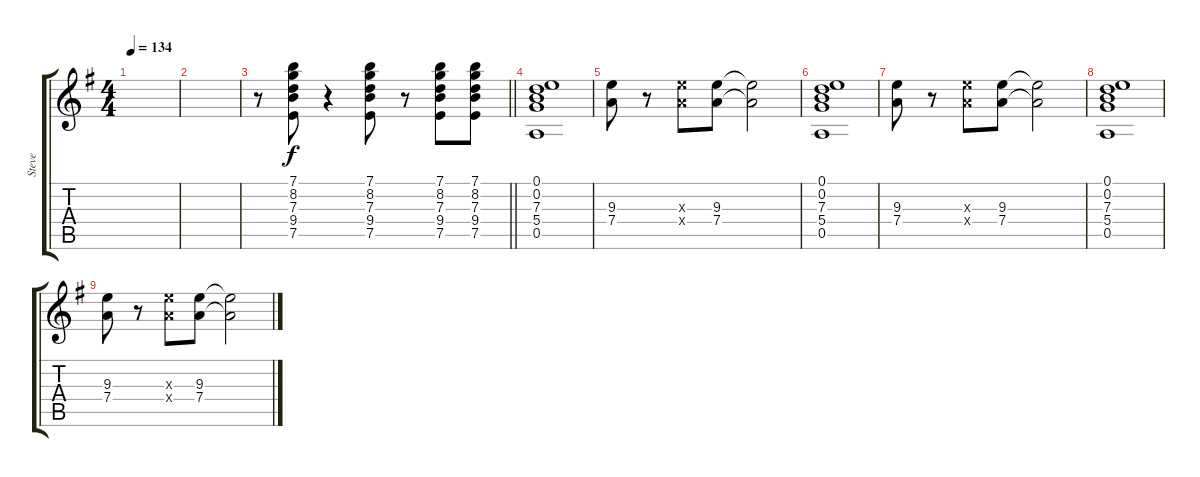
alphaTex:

\track ("Steve" "Steve") {instrument distortionguitar}
\staff {score tabs}
\tuning (E4 B3 G3 D3 A2 E2) {hide}
\ts (4 4)
\tempo 134
\clef g2
\ks g
|
|
\barLineRight lightlight
r.8 (7.1 8.2 7.3 9.4 7.5).8 r.4 (7.1 8.2 7.3 9.4 7.5).8 r.8 (7.1 8.2 7.3 9.4 7.5).8 (7.1 8.2 7.3 9.4 7.5).8 |
(0.1 0.2 7.3 5.4 0.5).1 |
(9.3 7.4).8 r.8 (9.3{x} 7.4{x}).8 (9.3 7.4).8 (9.3{t} 7.4{t}).2 |
(0.1 0.2 7.3 5.4 0.5).1 |
(9.3 7.4).8 r.8 (9.3{x} 7.4{x}).8 (9.3 7.4).8 (9.3{t} 7.4{t}).2 |
(0.1 0.2 7.3 5.4 0.5).1 |
(9.3 7.4).8 r.8 (9.3{x} 7.4{x}).8 (9.3 7.4).8 (9.3{t} 7.4{t}).2
